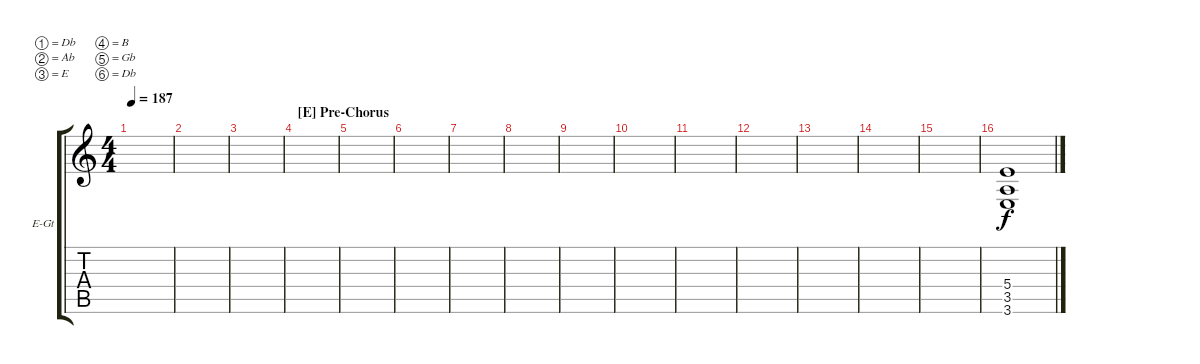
\defaultSystemsLayout 4
\bracketExtendMode groupsimilarinstruments
\firstSystemTrackNameOrientation horizontal
\otherSystemsTrackNameOrientation horizontal
\track ("Left Guitar II / Extras" "E-Gt") {instrument distortionguitar}
\staff {score tabs}
\tuning (Db4 Ab3 E3 B2 Gb2 Db2)
\ts (4 4)
\tempo 187
\clef g2
\scale
0.333333
\ks c
|
\scale
0.333333 |
\scale
0.333333 |
\section ("E" "Pre-Chorus")
\scale
0.333333 |
\scale
0.333333 |
\scale
0.333333 |
\scale
0.333333 |
\scale
0.333333 |
\scale
0.333333 |
\scale
0.333333 |
\scale
0.333333 |
\scale
0.333333 |
\scale
0.333333 |
\scale
0.333333 |
\scale
0.333333 |
\scale
0.333333 (3.5 5.4 3.6).1
